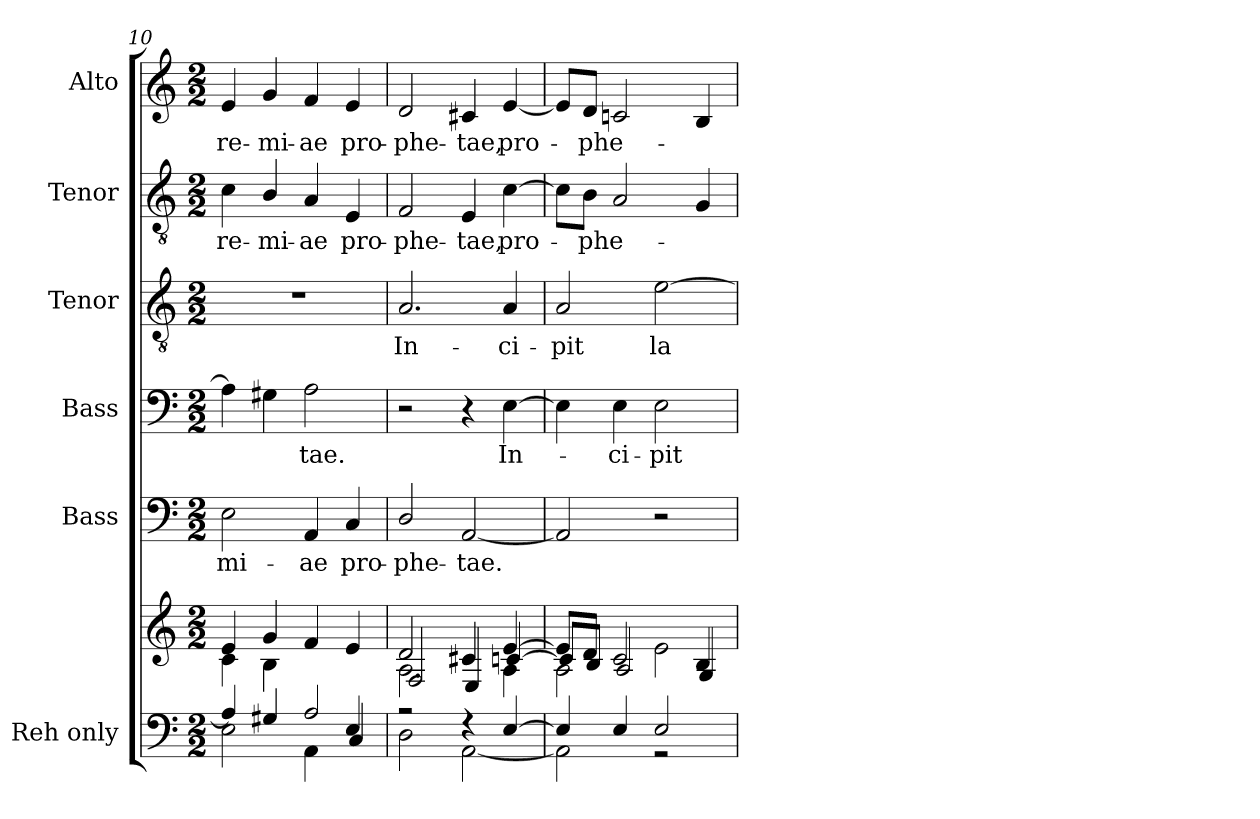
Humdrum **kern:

**kern	**kern	**kern	**text	**kern	**text	**kern	**text	**kern	**text	**kern	**text
*part6	*part6	*part5	*part5	*part4	*part4	*part3	*part3	*part2	*part2	*part1	*part1
*staff7	*staff6	*staff5	*staff5	*staff4	*staff4	*staff3	*staff3	*staff2	*staff2	*staff1	*staff1
*I"Reh only	*	*I"Bass	*	*I"Bass	*	*I"Tenor	*	*I"Tenor	*	*I"Alto	*
*	*	*I'B.	*	*I'B.	*	*I'T.	*	*I'T.	*	*I'A.	*
*clefF4	*clefG2	*clefF4	*	*clefF4	*	*clefGv2	*	*clefGv2	*	*clefG2	*
*	*	*	*	*	*	*ITrd7c12	*	*ITrd7c12	*	*	*
*k[]	*k[]	*k[]	*	*k[]	*	*k[]	*	*k[]	*	*k[]	*
*C:	*C:	*C:	*	*C:	*	*C:	*	*C:	*	*C:	*
*M2/2	*M2/2	*M2/2	*	*M2/2	*	*M2/2	*	*M2/2	*	*M2/2	*
=10	=10	=10	=10	=10	=10	=10	=10	=10	=10	=10	=10
*^	*^	*	*	*	*	*	*	*	*	*	*
*	*^	*	*	*	*	*	*	*	*	*	*	*	*
!	!	!	!	!	!	!LO:LY:b:color=#000000	!	!	!	!	!	!	!	!
!	!	!	!	!	!	!	!	!	!	!	!	!LO:LY:b:color=#000000	!	!
!	!	!	!	!	!	!	!	!	!	!	!	!	!	!LO:LY:b:color=#000000
2.ryy	4Ai/]	2Ei\	4ei/	4ci\	2Ei\	-mi-	4Ai\]	.	1r	.	4Ci\	-re-	4ei/	-re-
!	!	!	!	!	!	!	!	!	!	!	!	!LO:LY:b:color=#000000	!	!
!	!	!	!	!	!	!	!	!	!	!	!	!	!	!LO:LY:b:color=#000000
.	4G#Xi/	.	4gi/	4Bi\	.	.	4G#Xi\	.	.	.	4BBi/	-mi-	4gi/	-mi-
!	!	!	!	!	!	!LO:LY:b:color=#000000	!	!	!	!	!	!	!	!
!	!	!	!	!	!	!	!	!LO:LY:b:color=#000000	!	!	!	!	!	!
!	!	!	!	!	!	!	!	!	!	!	!	!LO:LY:b:color=#000000	!	!
!	!	!	!	!	!	!	!	!	!	!	!	!	!	!LO:LY:b:color=#000000
.	2Ai/	4AAi\	4fi/	4ryy	4AAi/	-ae	2Ai\	-tae.	.	.	4AAi/	-ae	4fi/	-ae
!	!	!	!	!	!	!LO:LY:b:color=#000000	!	!	!	!	!	!	!	!
!	!	!	!	!	!	!	!	!	!	!	!	!LO:LY:b:color=#000000	!	!
!	!	!	!	!	!	!	!	!	!	!	!	!	!	!LO:LY:b:color=#000000
4Ei/	.	4Ci/	4ei/	4ryy	4Ci/	pro-	.	.	.	.	4EEi/	pro-	4ei/	pro-
*	*v	*v	*	*	*	*	*	*	*	*	*	*	*	*
=11	=11	=11	=11	=11	=11	=11	=11	=11	=11	=11	=11	=11	=11
*	*	*	*^	*	*	*	*	*	*	*	*	*	*
*	*^	*	*	*	*	*	*	*	*	*	*	*	*	*
!	!	!	!	!	!	!	!LO:LY:b:color=#000000	!	!	!	!	!	!	!	!
*	*v	*v	*	*	*	*	*	*	*	*	*	*	*	*	*
*	*^	*	*	*	*	*	*	*	*	*	*	*	*	*
!	!	!	!	!	!	!	!	!	!	!	!LO:LY:b:color=#000000	!	!	!	!
*	*v	*v	*	*	*	*	*	*	*	*	*	*	*	*	*
*	*^	*	*	*	*	*	*	*	*	*	*	*	*	*
!	!	!	!	!	!	!	!	!	!	!	!	!	!LO:LY:b:color=#000000	!	!
*	*v	*v	*	*	*	*	*	*	*	*	*	*	*	*	*
*	*^	*	*	*	*	*	*	*	*	*	*	*	*	*
!	!	!	!	!	!	!	!	!	!	!	!	!	!	!	!LO:LY:b:color=#000000
*	*v	*v	*	*	*	*	*	*	*	*	*	*	*	*	*
2r	2Di\	2di/	2.Ai\	2Fi/	2Di/	-phe-	2r	.	2.AAi/	In-	2FFi/	-phe-	2di/	-phe-
!	!	!	!	!	!	!LO:LY:b:color=#000000	!	!	!	!	!	!	!	!
!	!	!	!	!	!	!	!	!	!	!	!	!LO:LY:b:color=#000000	!	!
!	!	!	!	!	!	!	!	!	!	!	!	!	!	!LO:LY:b:color=#000000
4r	[2AAi\	4c#Xi/	.	4Ei/	[2AAi/	-tae.	4r	.	.	.	4EEi/	-tae,	4c#Xi/	-tae,
!	!	!	!	!	!	!	!	!LO:LY:b:color=#000000	!	!	!	!	!	!
!	!	!	!	!	!	!	!	!	!	!LO:LY:b:color=#000000	!	!	!	!
!	!	!	!	!	!	!	!	!	!	!	!	!LO:LY:b:color=#000000	!	!
!	!	!	!	!	!	!	!	!	!	!	!	!	!	!LO:LY:b:color=#000000
[4Ei/	.	[4ei/	4Ai\	[4cni/	.	.	[4Ei\	In-	4AAi/	-ci-	[4Ci\	pro-	[4ei/	pro-
=12	=12	=12	=12	=12	=12	=12	=12	=12	=12	=12	=12	=12	=12	=12
!	!	!	!	!	!	!	!	!	!	!LO:LY:b:color=#000000	!	!	!	!
4Ei/]	2AAi\]	8ei/L]	2Ai\	8ci/L]	2AAi/]	.	4Ei\]	.	2AAi/	-pit	8Ci\L]	.	8ei/L]	.
!	!	!	!	!	!	!	!	!	!	!	!	!LO:LY:b:color=#000000	!	!
!	!	!	!	!	!	!	!	!	!	!	!	!	!	!LO:LY:b:color=#000000
.	.	8di/J	.	8Bi/J	.	.	.	.	.	.	8BBi\J	-phe-	8di/J	-phe-
!	!	!	!	!	!	!	!	!LO:LY:b:color=#000000	!	!	!	!	!	!
4Ei/	.	2ci/	.	2Ai/	.	.	4Ei\	-ci-	.	.	2AAi/	.	2cni/	.
!	!	!	!	!	!	!	!	!LO:LY:b:color=#000000	!	!	!	!	!	!
!	!	!	!	!	!	!	!	!	!	!LO:LY:b:color=#000000	!	!	!	!
2Ei/	2r	.	2ei\	.	2r	.	2Ei\	-pit	[2Ei\	la-	.	.	.	.
.	.	4Bi/	.	4Gi/	.	.	.	.	.	.	4GGi/	.	4Bi/	.
*v	*v	*	*	*	*	*	*	*	*	*	*	*	*	*
*	*v	*v	*v	*	*	*	*	*	*	*	*	*	*
=	=	=	=	=	=	=	=	=	=	=	=
*-	*-	*-	*-	*-	*-	*-	*-	*-	*-	*-	*-
